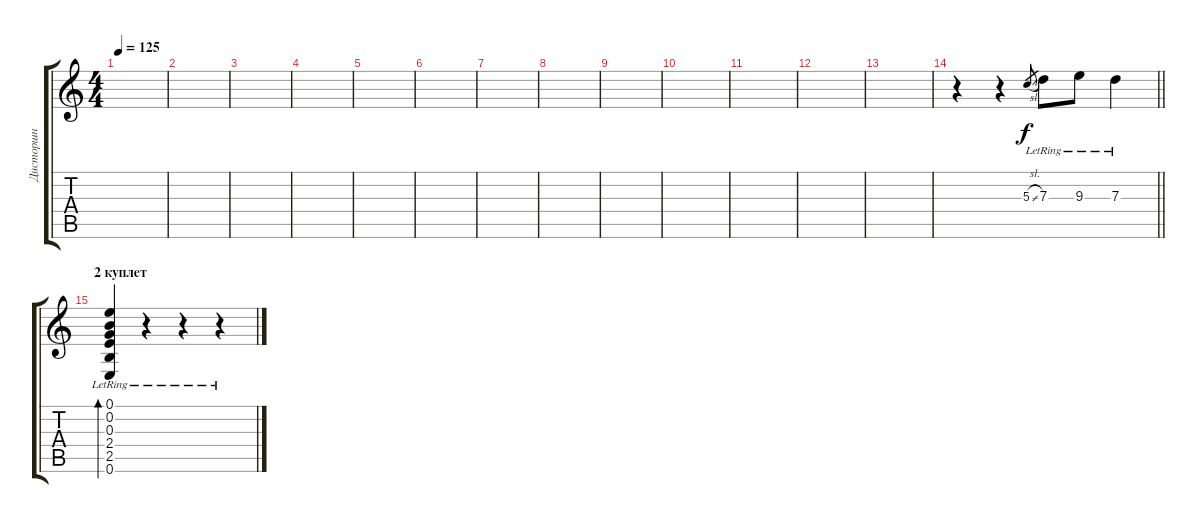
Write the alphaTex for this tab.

\track ("Дисторшн" "Дисторшн") {instrument distortionguitar}
\staff {score tabs}
\tuning (E4 B3 G3 D3 A2 E2) {hide}
\ts (4 4)
\tempo 125
\clef g2
\ks c
|
|
|
|
|
|
|
|
|
|
|
|
|
\barLineRight lightlight
r.4{instrument acousticguitarsteel} r.4 5.3{sl}.8{gr} 7.3{lr}.8 9.3{lr}.8 7.3{lr}.4 |
\section ("" "2 куплет")
(0.1 0.2 0.3 2.4{lr} 2.5 0.6).4{bd 60} r.4 r.4 r.4
